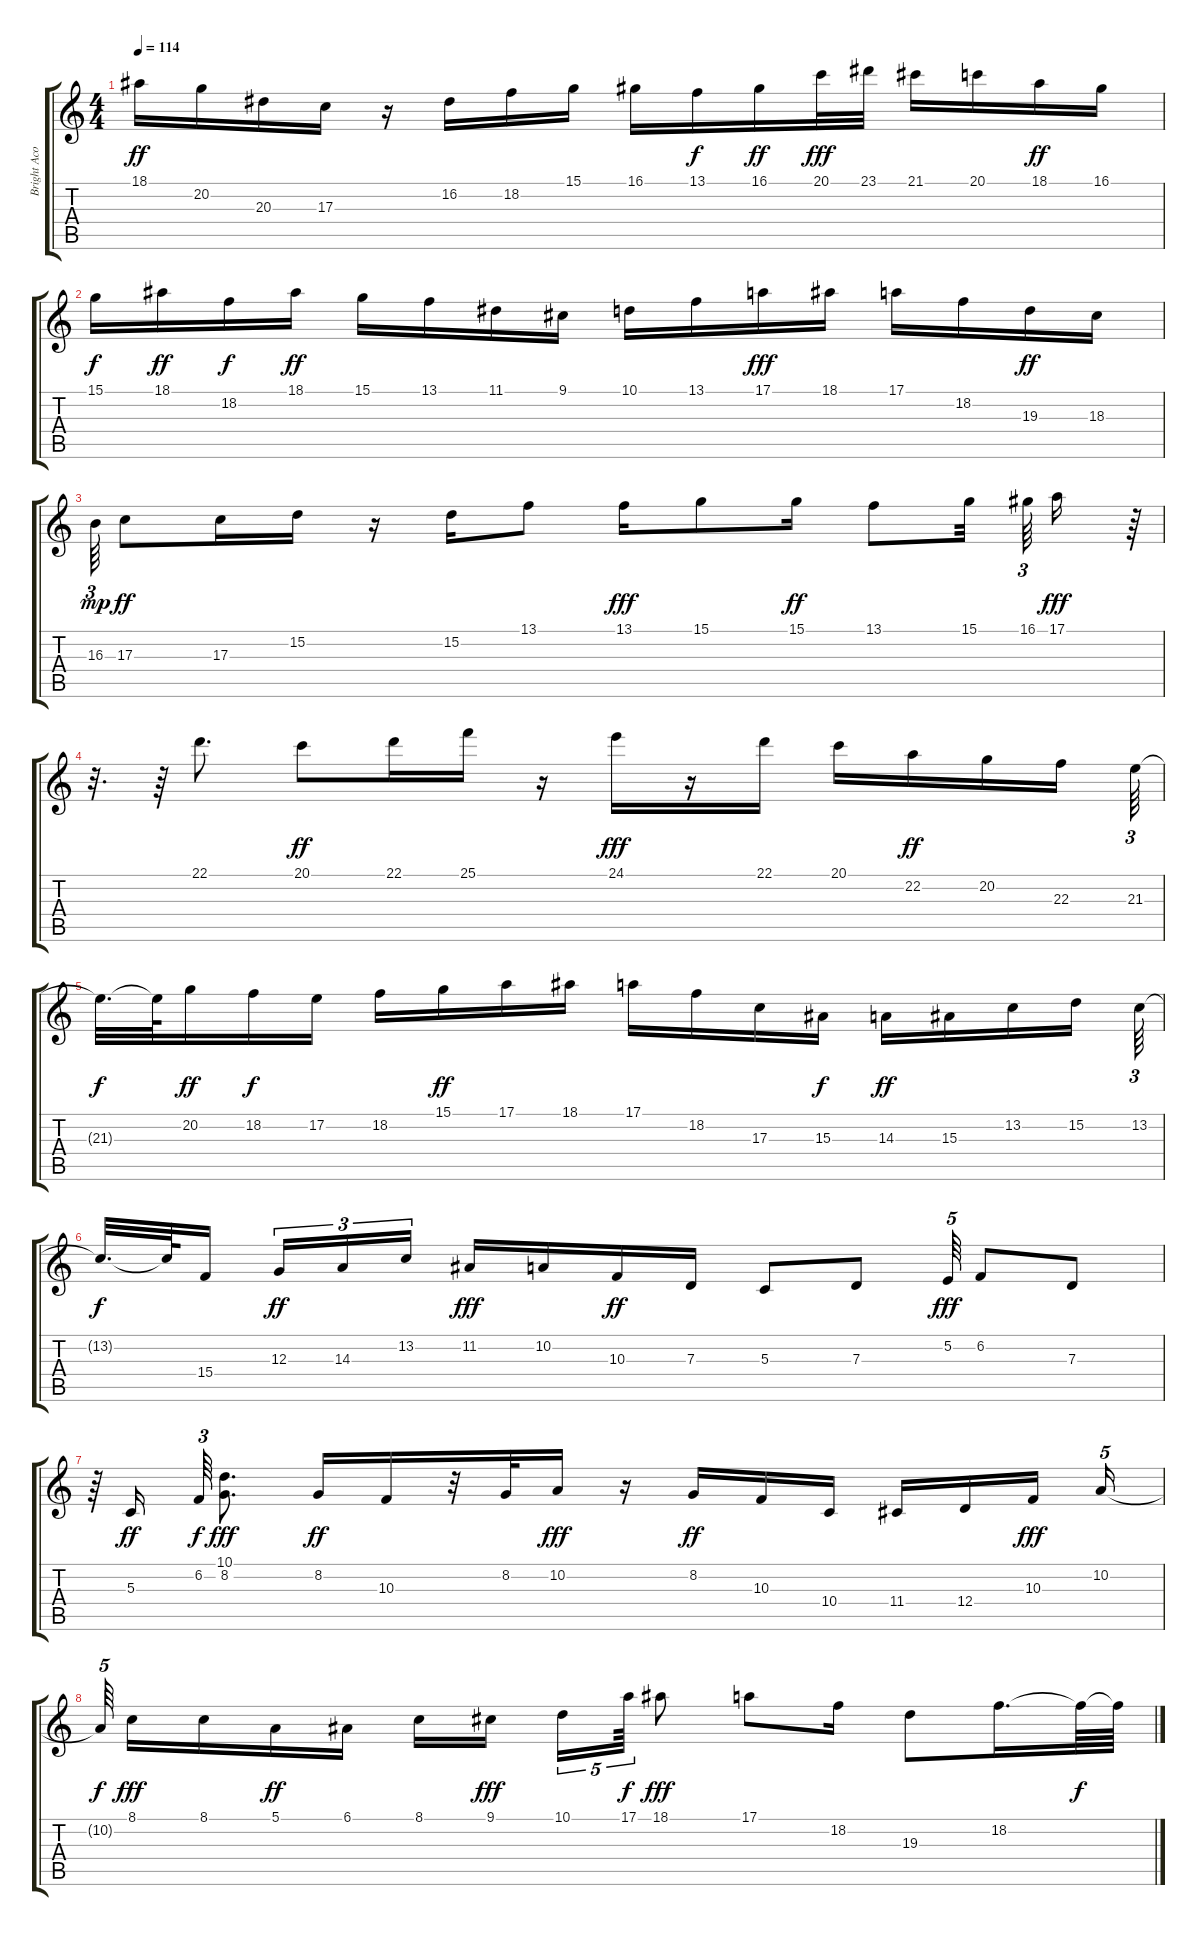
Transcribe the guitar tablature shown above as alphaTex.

\track ("Bright Acoustic Piano" "Bright Aco") {instrument brightacousticpiano}
\staff {score tabs}
\tuning (E4 B3 G3 D3 A2 E2) {hide}
\ts (4 4)
\tempo 114
\clef g2
\ks c
18.1.16{dy ff} 20.2.16 20.3.16 17.3.16 r.16 16.2.16 18.2.16 15.1.16 16.1.16 13.1.16{dy f} 16.1.16{dy ff} 20.1.32{dy fff} 23.1.32 21.1.16 20.1.16 18.1.16{dy ff} 16.1.16 |
15.1.16{dy f} 18.1.16{dy ff} 18.2.16{dy f} 18.1.16{dy ff} 15.1.16 13.1.16 11.1.16 9.1.16 10.1.16 13.1.16 17.1.16{dy fff} 18.1.16 17.1.16 18.2.16 19.3.16{dy ff} 18.3.16 |
16.3.64{tu (3 2) dy mp} 17.3.8{dy ff} 17.3.16 15.2.16 r.16 15.2.16 13.1.8 13.1.16{dy fff} 15.1.8 15.1.16{dy ff} 13.1.8 15.1.32 16.1.64{tu (3 2)} 17.1.16{dy fff} r.64{tu (3 2)} |
r.32{d} r.64 22.1.8{d} 20.1.8{dy ff} 22.1.16 25.1.16 r.16 24.1.16{dy fff} r.16 22.1.16 20.1.16 22.2.16{dy ff} 20.2.16 22.3.16 21.3.64{tu (3 2)} |
21.3{t}.32{d dy f} 21.3{t}.64 20.2.16{dy ff} 18.2.16{dy f} 17.2.16 18.2.16 15.1.16{dy ff} 17.1.16 18.1.16 17.1.16 18.2.16 17.3.16 15.3.16{dy f} 14.3.16{dy ff} 15.3.16 13.2.16 15.2.16 13.2.64{tu (3 2)} |
13.2{t}.32{d dy f} 13.2{t}.64 15.4.16 12.3.16{tu (3 2) dy ff} 14.3.16{tu (3 2)} 13.2.16{tu (3 2)} 11.2.16{dy fff} 10.2.16 10.3.16{dy ff} 7.3.16 5.3.8 7.3.8 5.2.64{tu (5 4) dy fff} 6.2.8 7.3.8 |
r.64 5.3.16{dy ff} 6.2.64{tu (3 2) dy f} (10.1 8.2).8{d dy fff} 8.2.16{dy ff} 10.3.16 r.32 8.2.32 10.2.16{dy fff} r.16 8.2.16{dy ff} 10.3.16 10.4.16 11.4.16 12.4.16 10.3.16{dy fff} 10.2.16{tu (5 4)} |
10.2{t}.64{tu (5 4) dy f} 8.1.16{dy fff} 8.1.16 5.1.16{dy ff} 6.1.16 8.1.16 9.1.16{dy fff} 10.1.16{tu (5 4)} 17.1.64{tu (5 4) dy f} 18.1.8{dy fff} 17.1.8 18.2.16 19.3.8 18.2.16{d} 18.2{t}.64{dy f} 18.2{t}.64
